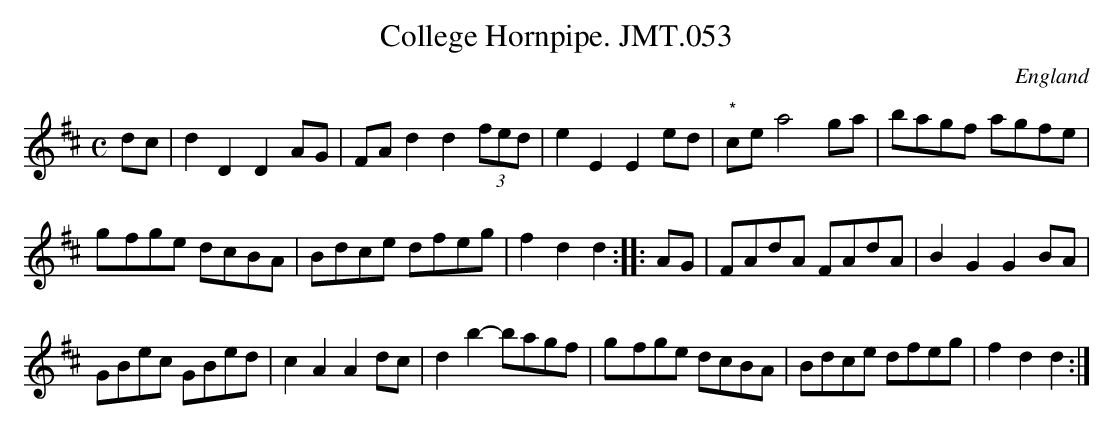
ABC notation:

X:1
T:College Hornpipe. JMT.053
M:C
L:1/8
O:England
K:D
dc|d2D2D2AG|FAd2d2(3fed|e2E2E2ed|"*"cea4ga|
bagf agfe|!g-fge dcBA|Bdce dfeg|f2d2d2:|
|:AG|FAdA FAdA|B2G2G2BA|!GBec GBed|c2A2A2dc|
d2b2-bagf|g-fge dcBA|Bdce dfeg|f2d2d2:|]
